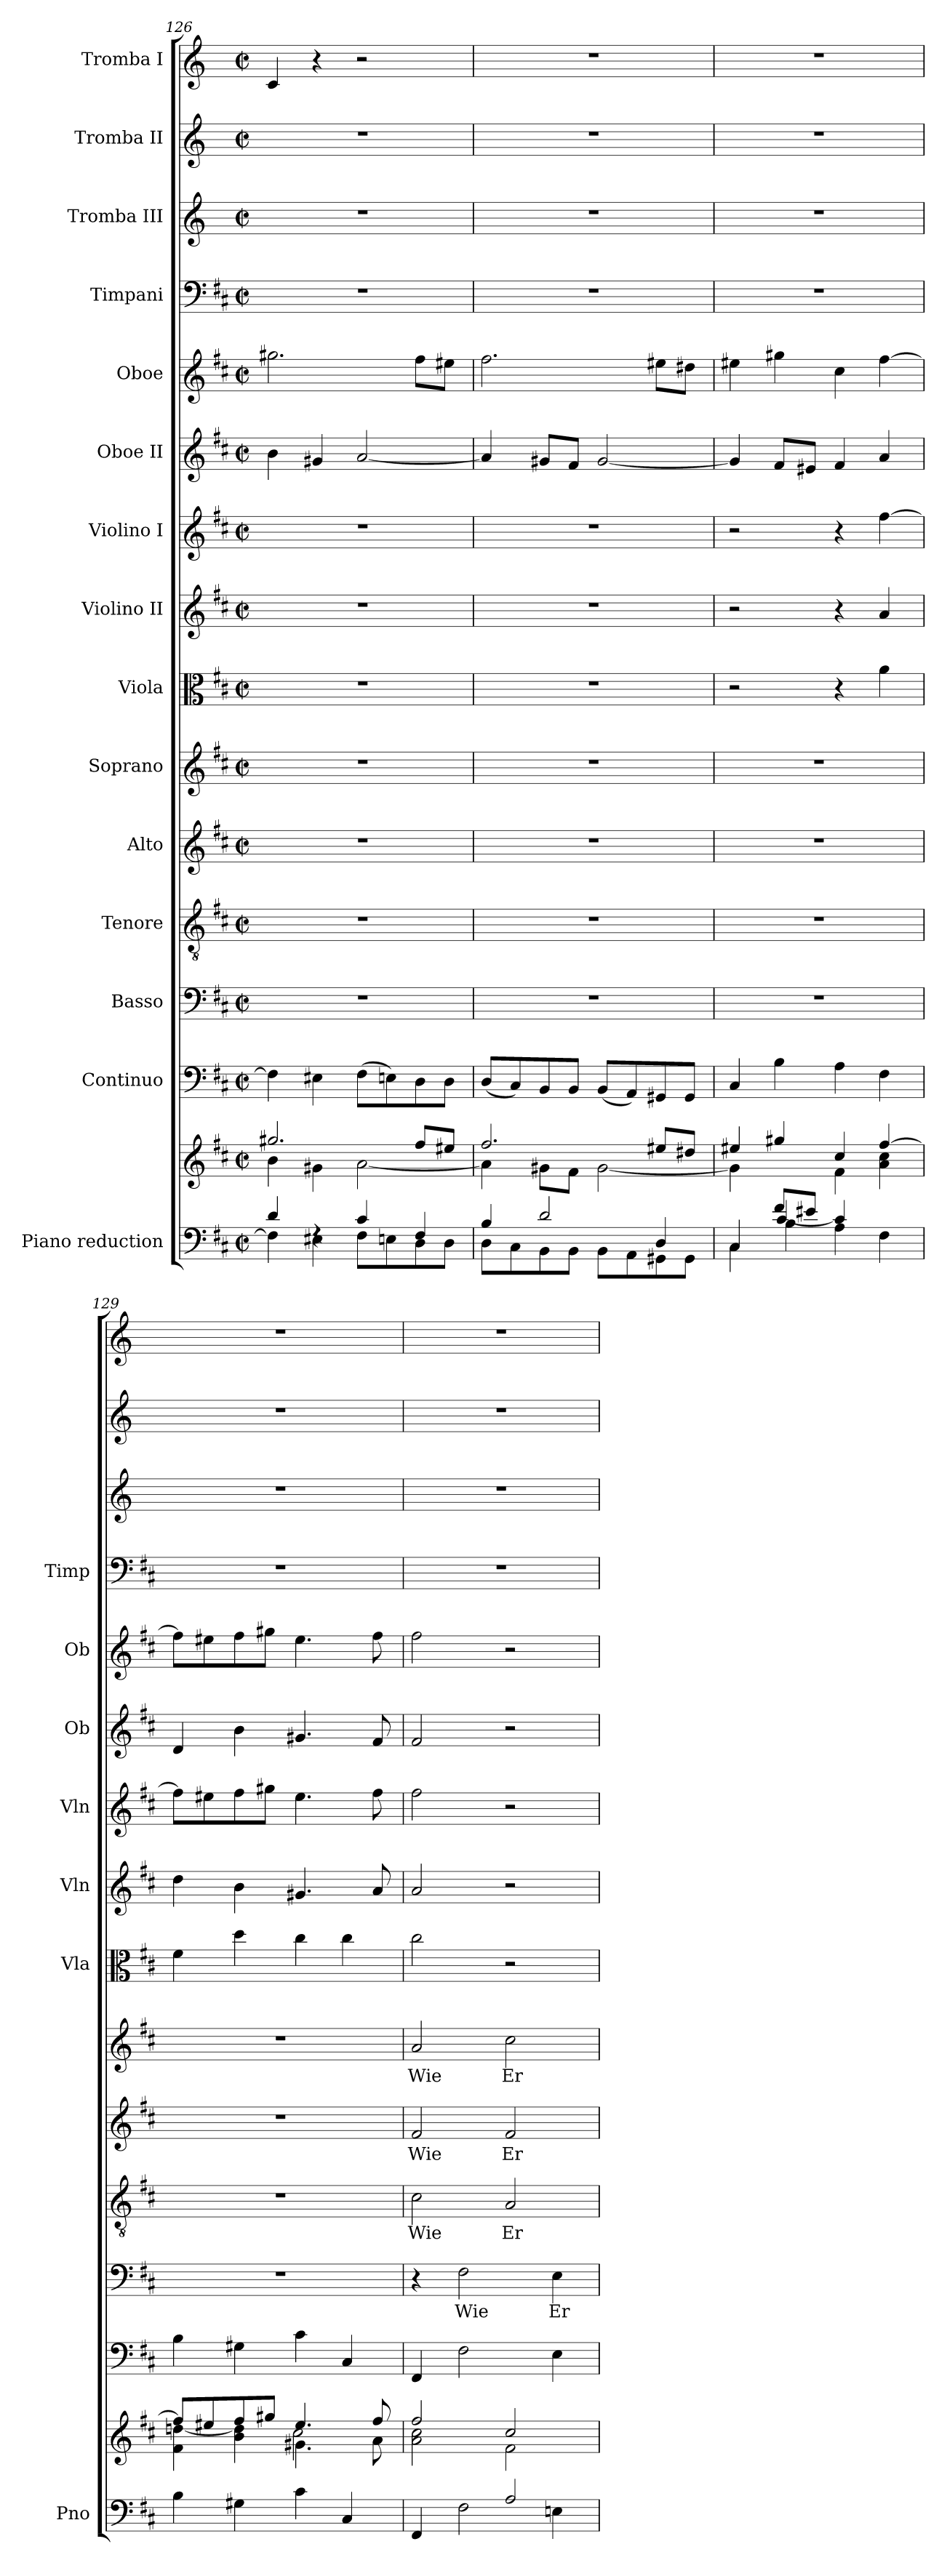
**kern	**kern	**kern	**kern	**text	**kern	**text	**kern	**text	**kern	**text	**kern	**kern	**kern	**kern	**kern	**kern	**kern	**kern	**kern
*part15	*part15	*part14	*part13	*part13	*part12	*part12	*part11	*part11	*part10	*part10	*part9	*part8	*part7	*part6	*part5	*part4	*part3	*part2	*part1
*staff16	*staff15	*staff14	*staff13	*staff13	*staff12	*staff12	*staff11	*staff11	*staff10	*staff10	*staff9	*staff8	*staff7	*staff6	*staff5	*staff4	*staff3	*staff2	*staff1
*I"Piano reduction	*	*I"Continuo	*I"Basso	*	*I"Tenore	*	*I"Alto	*	*I"Soprano	*	*I"Viola	*I"Violino II	*I"Violino I	*I"Oboe II	*I"Oboe	*I"Timpani	*I"Tromba III	*I"Tromba II	*I"Tromba I
*I'Pno	*	*	*	*	*	*	*	*	*	*	*I'Vla	*I'Vln	*I'Vln	*I'Ob	*I'Ob	*I'Timp	*	*	*
*clefF4	*clefG2	*clefF4	*clefF4	*	*clefGv2	*	*clefG2	*	*clefG2	*	*clefC3	*clefG2	*clefG2	*clefG2	*clefG2	*clefF4	*clefG2	*clefG2	*clefG2
*	*	*	*	*	*	*	*	*	*	*	*	*	*	*	*	*	*ITrd-1c-2	*ITrd-1c-2	*ITrd-1c-2
*k[f#c#]	*k[f#c#]	*k[f#c#]	*k[f#c#]	*	*k[f#c#]	*	*k[f#c#]	*	*k[f#c#]	*	*k[f#c#]	*k[f#c#]	*k[f#c#]	*k[f#c#]	*k[f#c#]	*k[f#c#]	*k[f#c#]	*k[f#c#]	*k[f#c#]
*M2/2	*M2/2	*M2/2	*M2/2	*	*M2/2	*	*M2/2	*	*M2/2	*	*M2/2	*M2/2	*M2/2	*M2/2	*M2/2	*M2/2	*M2/2	*M2/2	*M2/2
*met(c|)	*met(c|)	*met(c|)	*met(c|)	*	*met(c|)	*	*met(c|)	*	*met(c|)	*	*met(c|)	*met(c|)	*met(c|)	*met(c|)	*met(c|)	*met(c|)	*met(c|)	*met(c|)	*met(c|)
=126	=126	=126	=126	=126	=126	=126	=126	=126	=126	=126	=126	=126	=126	=126	=126	=126	=126	=126	=126
*^	*^	*	*	*	*	*	*	*	*	*	*	*	*	*	*	*	*	*	*
4d/	4F#\]	2.gg#X/	4b\	4F#\]	1r	.	1r	.	1r	.	1r	.	1r	1r	1r	4b\	2.gg#X\	1r	1r	1r	4d/
4rF	4E#X\	.	4g#X\	4E#X\	.	.	.	.	.	.	.	.	.	.	.	4g#X/	.	.	.	.	4r
4c#/	8F#\L	.	[2a\	(>8F#\L	.	.	.	.	.	.	.	.	.	.	.	[2a/	.	.	.	.	2r
.	8En\	.	.	8En\)	.	.	.	.	.	.	.	.	.	.	.	.	.	.	.	.	.
4F#/	8D\	8ff#/L	.	8D\	.	.	.	.	.	.	.	.	.	.	.	.	8ff#\L	.	.	.	.
.	8D\J	8ee#X/J	.	8D\J	.	.	.	.	.	.	.	.	.	.	.	.	8ee#X\J	.	.	.	.
=127	=127	=127	=127	=127	=127	=127	=127	=127	=127	=127	=127	=127	=127	=127	=127	=127	=127	=127	=127	=127	=127
4B/	8D\L	2.ff#/	4a\]	(<8D/L	1r	.	1r	.	1r	.	1r	.	1r	1r	1r	4a/]	2.ff#\	1r	1r	1r	1r
.	8C#\	.	.	8C#/)	.	.	.	.	.	.	.	.	.	.	.	.	.	.	.	.	.
2d/	8BB\	.	8g#X\L	8BB/	.	.	.	.	.	.	.	.	.	.	.	8g#X/L	.	.	.	.	.
.	8BB\J	.	8f#\J	8BB/J	.	.	.	.	.	.	.	.	.	.	.	8f#/J	.	.	.	.	.
.	8BB\L	.	[2g#\	(<8BB/L	.	.	.	.	.	.	.	.	.	.	.	[2g#/	.	.	.	.	.
.	8AA\	.	.	8AA/)	.	.	.	.	.	.	.	.	.	.	.	.	.	.	.	.	.
4D/	8GG#X\	8ee#X/L	.	8GG#X/	.	.	.	.	.	.	.	.	.	.	.	.	8ee#X\L	.	.	.	.
.	8GG#\J	8dd#X/J	.	8GG#/J	.	.	.	.	.	.	.	.	.	.	.	.	8dd#X\J	.	.	.	.
=128	=128	=128	=128	=128	=128	=128	=128	=128	=128	=128	=128	=128	=128	=128	=128	=128	=128	=128	=128	=128	=128
*	*^	*	*	*	*	*	*	*	*	*	*	*	*	*	*	*	*	*	*	*	*
4ryy	4C#/	4C#\	4ee#X/	4g#\]	4C#/	1r	.	1r	.	1r	.	1r	.	2r	2r	2r	4g#/]	4ee#X\	1r	1r	1r	1r
8f#/L	[4c#/	4B\	4gg#X/	4ryy	4B\	.	.	.	.	.	.	.	.	.	.	.	8f#/L	4gg#X\	.	.	.	.
8e#X/J	.	.	.	.	.	.	.	.	.	.	.	.	.	.	.	.	8e#X/J	.	.	.	.	.
2ryy	4c#/]	4A\	4cc#/	4f#\	4A\	.	.	.	.	.	.	.	.	4r	4r	4r	4f#/	4cc#\	.	.	.	.
.	4ryy	4F#\	[4ff#/	4a\ 4cc#\	4F#\	.	.	.	.	.	.	.	.	4a\	4a/	[4ff#\	4a/	[4ff#\	.	.	.	.
*v	*v	*v	*	*	*	*	*	*	*	*	*	*	*	*	*	*	*	*	*	*	*	*
=129	=129	=129	=129	=129	=129	=129	=129	=129	=129	=129	=129	=129	=129	=129	=129	=129	=129	=129	=129	=129
*	*	*^	*	*	*	*	*	*	*	*	*	*	*	*	*	*	*	*	*	*
4B\	8ff#/L]	4f#\ [4ddn\	2ryy	4B\	1r	.	1r	.	1r	.	1r	.	4f#\	4dd\	8ff#\L]	4d/	8ff#\L]	1r	1r	1r	1r
.	8ee#X/	.	.	.	.	.	.	.	.	.	.	.	.	.	8ee#X\	.	8ee#X\	.	.	.	.
4G#X\	8ff#/	4b\ 4dd\]	.	4G#X\	.	.	.	.	.	.	.	.	4dd\	4b\	8ff#\	4b\	8ff#\	.	.	.	.
.	8gg#X/J	.	.	.	.	.	.	.	.	.	.	.	.	.	8gg#X\J	.	8gg#X\J	.	.	.	.
4c#\	4.ee#/	4.g#X\	2cc#\	4c#\	.	.	.	.	.	.	.	.	4cc#\	4.g#X/	4.ee#\	4.g#X/	4.ee#\	.	.	.	.
4C#/	.	.	.	4C#/	.	.	.	.	.	.	.	.	4cc#\	.	.	.	.	.	.	.	.
.	8ff#/	8a\	.	.	.	.	.	.	.	.	.	.	.	8a/	8ff#\	8f#/	8ff#\	.	.	.	.
*	*	*v	*v	*	*	*	*	*	*	*	*	*	*	*	*	*	*	*	*	*	*
!!LO:PB:g=z
=130	=130	=130	=130	=130	=130	=130	=130	=130	=130	=130	=130	=130	=130	=130	=130	=130	=130	=130	=130	=130
*^	*	*	*	*	*	*	*	*	*	*	*	*	*	*	*	*	*	*	*	*
!	!	!	!	!	!	!	!	!LO:LY:b	!	!LO:LY:b	!	!LO:LY:b	!	!	!	!	!	!	!	!	!
2ryy	4FF#/	2ff#/	2a\ 2cc#\	4FF#/	4r	.	2c#\	Wie	2f#/	Wie	2a/	Wie	2cc#\	2a/	2ff#\	2f#/	2ff#\	1r	1r	1r	1r
!	!	!	!	!	!	!LO:LY:b	!	!	!	!	!	!	!	!	!	!	!	!	!	!	!
.	2F#\	.	.	2F#\	2F#\	Wie	.	.	.	.	.	.	.	.	.	.	.	.	.	.	.
!	!	!	!	!	!	!	!	!LO:LY:b	!	!LO:LY:b	!	!LO:LY:b	!	!	!	!	!	!	!	!	!
2A/	.	2cc#/	2f#\	.	.	.	2A/	Er	2f#/	Er	2cc#\	Er	2r	2r	2r	2r	2r	.	.	.	.
!	!	!	!	!	!	!LO:LY:b	!	!	!	!	!	!	!	!	!	!	!	!	!	!	!
.	4En\	.	.	4E\	4E\	Er	.	.	.	.	.	.	.	.	.	.	.	.	.	.	.
*v	*v	*	*	*	*	*	*	*	*	*	*	*	*	*	*	*	*	*	*	*	*
*	*v	*v	*	*	*	*	*	*	*	*	*	*	*	*	*	*	*	*	*	*
=	=	=	=	=	=	=	=	=	=	=	=	=	=	=	=	=	=	=	=
*-	*-	*-	*-	*-	*-	*-	*-	*-	*-	*-	*-	*-	*-	*-	*-	*-	*-	*-	*-
